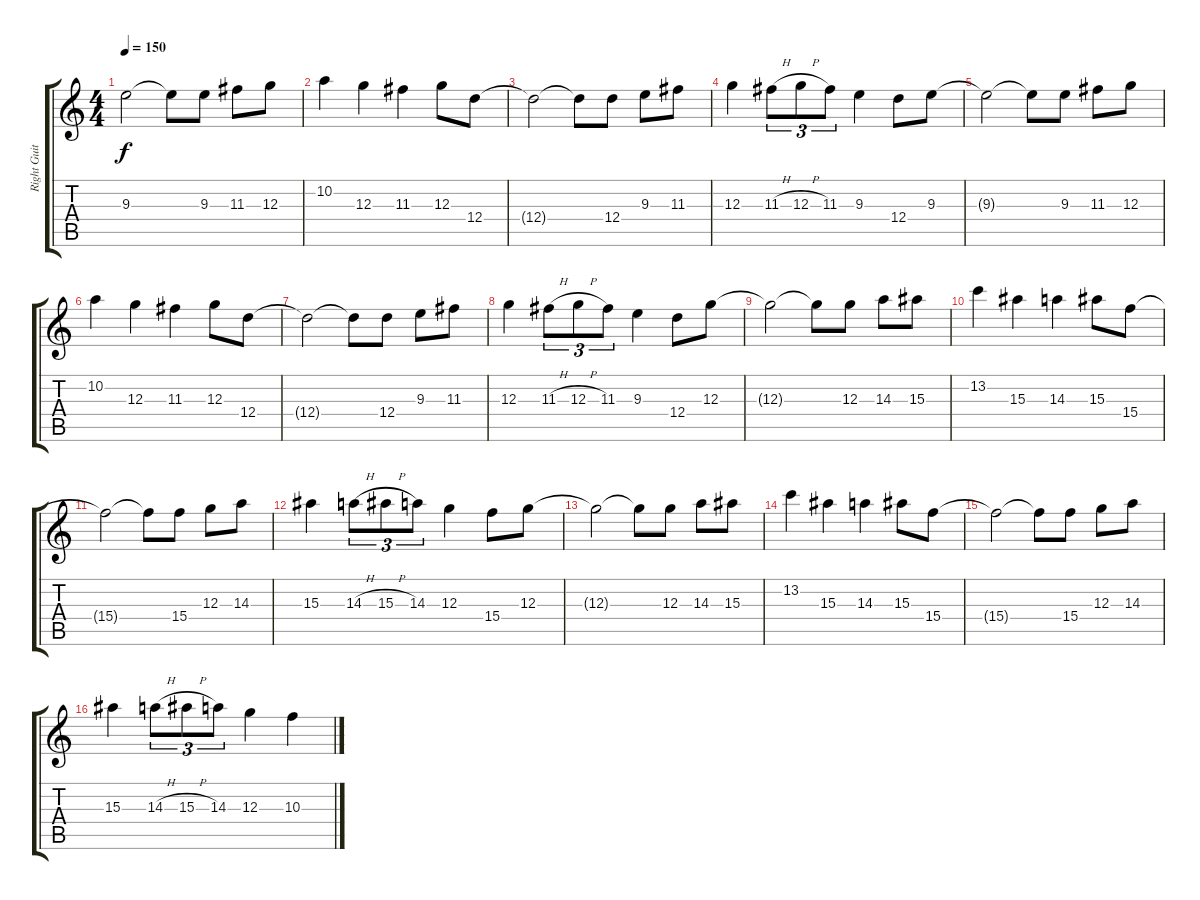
\track ("Right Guitar" "Right Guit") {instrument distortionguitar}
\staff {score tabs}
\tuning (E4 B3 G3 D3 A2 E2) {hide}
\ts (4 4)
\tempo 150
\clef g2
\ks c
9.3{t}.2{dy f} 9.3{t}.8 9.3.8 11.3.8 12.3.8 |
10.2.4 12.3.4 11.3.4 12.3.8 12.4.8 |
12.4{t}.2 12.4{t}.8 12.4.8 9.3.8 11.3.8 |
12.3.4 11.3{h}.8{tu (3 2)} 12.3{h}.8{tu (3 2)} 11.3.8{tu (3 2)} 9.3.4 12.4.8 9.3.8 |
9.3{t}.2 9.3{t}.8 9.3.8 11.3.8 12.3.8 |
10.2.4 12.3.4 11.3.4 12.3.8 12.4.8 |
12.4{t}.2 12.4{t}.8 12.4.8 9.3.8 11.3.8 |
12.3.4 11.3{h}.8{tu (3 2)} 12.3{h}.8{tu (3 2)} 11.3.8{tu (3 2)} 9.3.4 12.4.8 12.3.8 |
12.3{t}.2 12.3{t}.8 12.3.8 14.3.8 15.3.8 |
13.2.4 15.3.4 14.3.4 15.3.8 15.4.8 |
15.4{t}.2 15.4{t}.8 15.4.8 12.3.8 14.3.8 |
15.3.4 14.3{h}.8{tu (3 2)} 15.3{h}.8{tu (3 2)} 14.3.8{tu (3 2)} 12.3.4 15.4.8 12.3.8 |
12.3{t}.2 12.3{t}.8 12.3.8 14.3.8 15.3.8 |
13.2.4 15.3.4 14.3.4 15.3.8 15.4.8 |
15.4{t}.2 15.4{t}.8 15.4.8 12.3.8 14.3.8 |
15.3.4 14.3{h}.8{tu (3 2)} 15.3{h}.8{tu (3 2)} 14.3.8{tu (3 2)} 12.3.4 10.3.4
